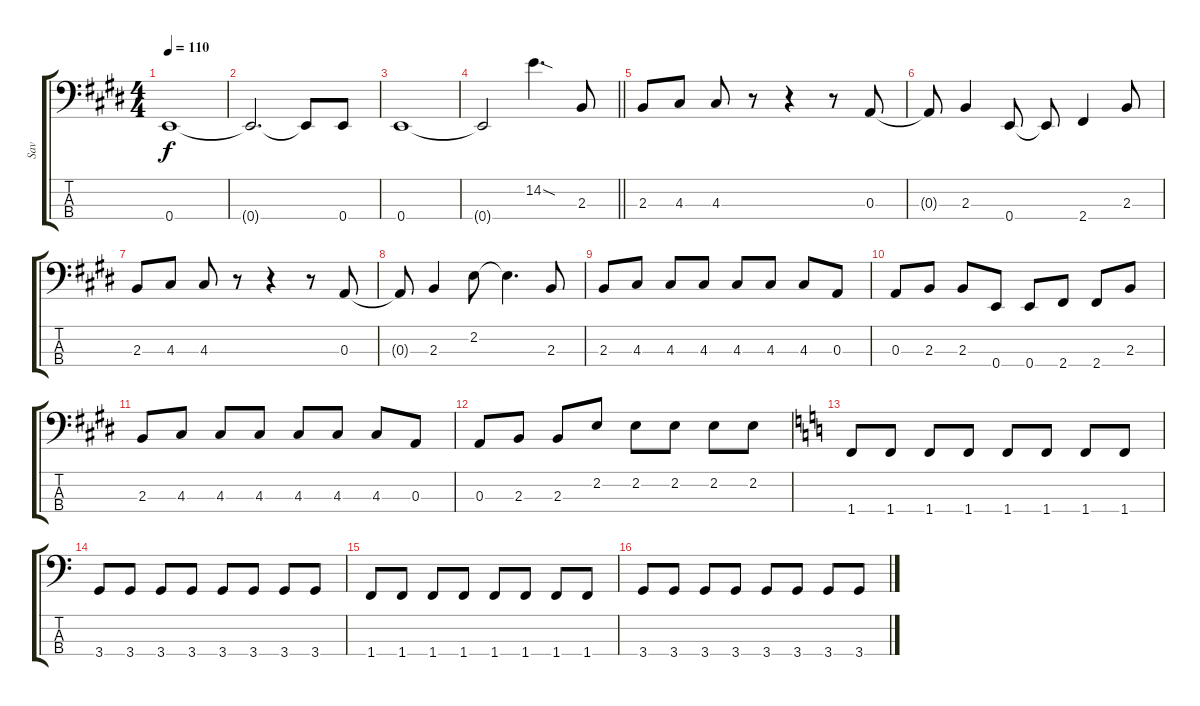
\track ("Sav" "Sav") {instrument electricbasspick}
\staff {score tabs}
\tuning (G2 D2 A1 E1) {hide}
\ts (4 4)
\tempo 110
\clef f4
\ks c#minor
0.4.1{dy f} |
0.4{t}.2{d} 0.4{t}.8 0.4.8 |
0.4.1 |
\barLineRight lightlight
0.4{t}.2 14.2{sod}.4{d} 2.3.8 |
2.3.8 4.3.8 4.3.8 r.8 r.4 r.8 0.3.8 |
0.3{t}.8 2.3.4 0.4.8 0.4{t}.8 2.4.4 2.3.8 |
2.3.8 4.3.8 4.3.8 r.8 r.4 r.8 0.3.8 |
0.3{t}.8 2.3.4 2.2.8 2.2{t}.4{d} 2.3.8 |
2.3.8 4.3.8 4.3.8 4.3.8 4.3.8 4.3.8 4.3.8 0.3.8 |
0.3.8 2.3.8 2.3.8 0.4.8 0.4.8 2.4.8 2.4.8 2.3.8 |
2.3.8 4.3.8 4.3.8 4.3.8 4.3.8 4.3.8 4.3.8 0.3.8 |
0.3.8 2.3.8 2.3.8 2.2.8 2.2.8 2.2.8 2.2.8 2.2.8 |
\ks c
1.4.8 1.4.8 1.4.8 1.4.8 1.4.8 1.4.8 1.4.8 1.4.8 |
3.4.8 3.4.8 3.4.8 3.4.8 3.4.8 3.4.8 3.4.8 3.4.8 |
1.4.8 1.4.8 1.4.8 1.4.8 1.4.8 1.4.8 1.4.8 1.4.8 |
3.4.8 3.4.8 3.4.8 3.4.8 3.4.8 3.4.8 3.4.8 3.4.8
